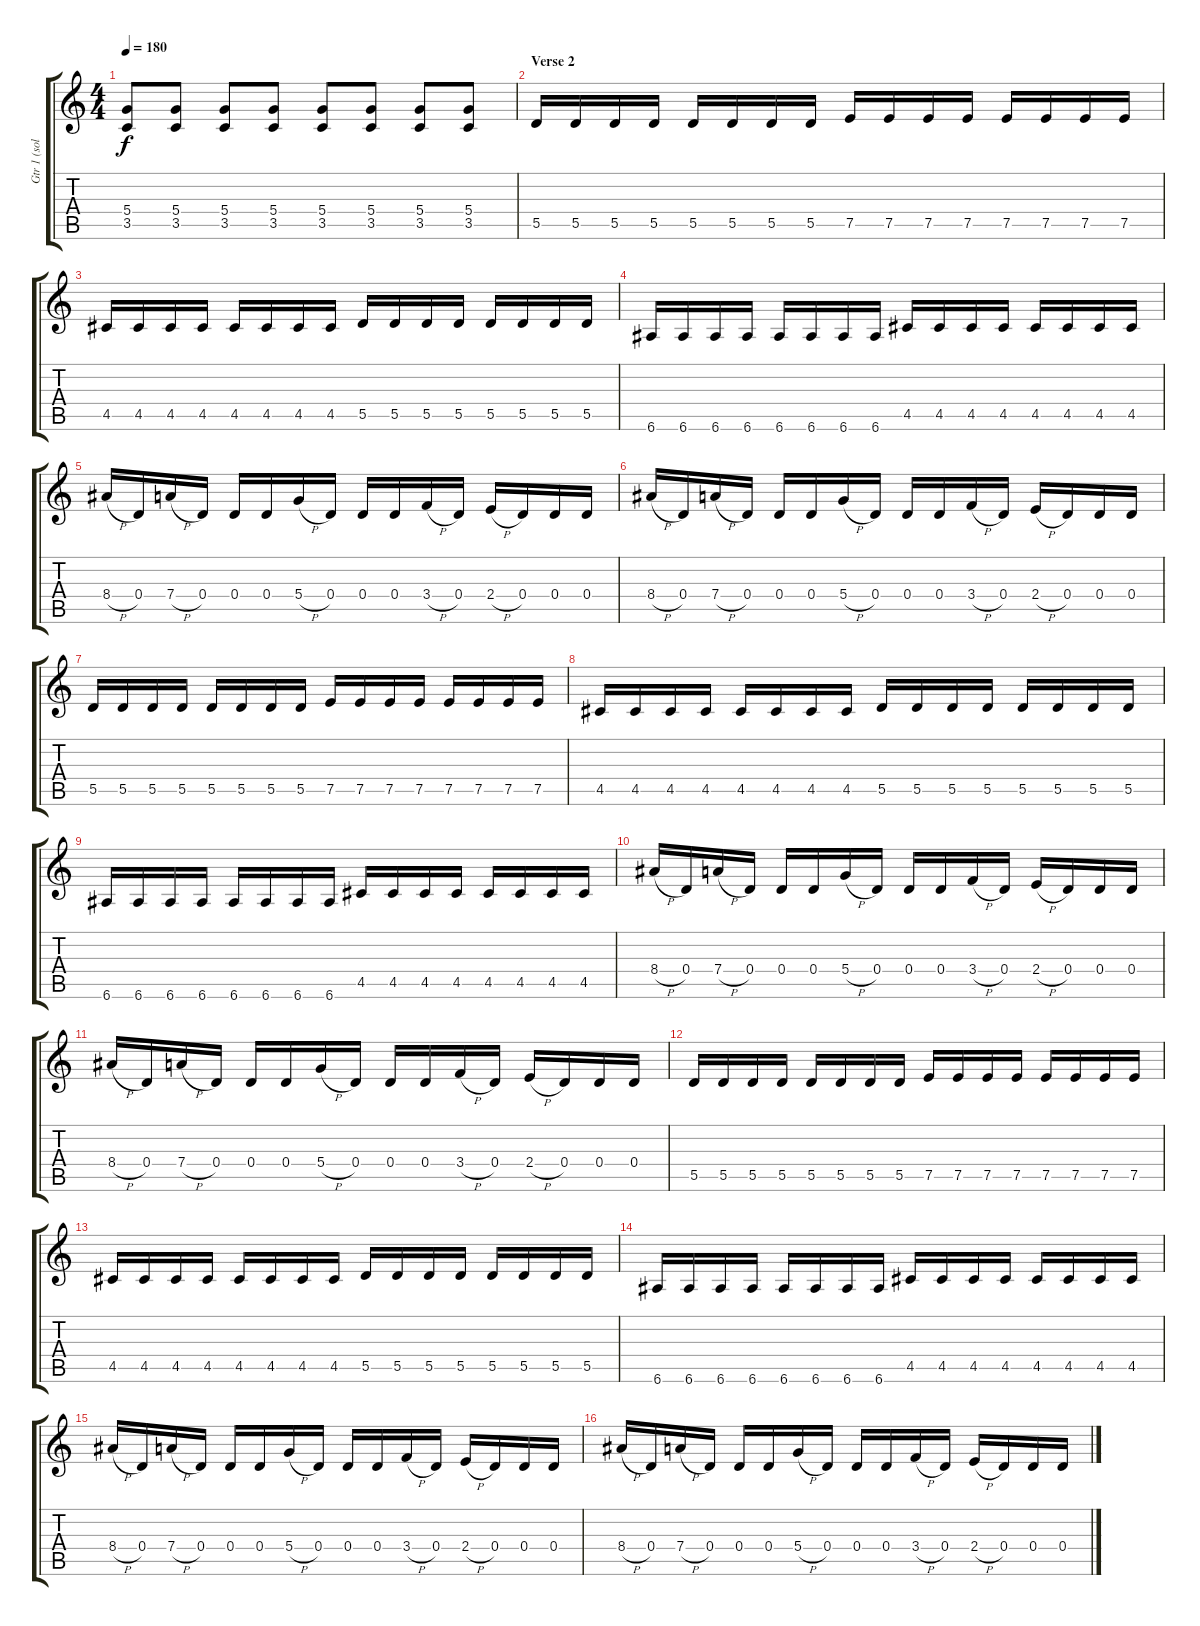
\track ("Gtr 1 (solos)" "Gtr 1 (sol") {instrument overdrivenguitar}
\staff {score tabs}
\tuning (E4 B3 G3 D3 A2 E2) {hide}
\ts (4 4)
\tempo 180
\clef g2
\ks c
(5.4 3.5).8{dy f} (5.4 3.5).8 (5.4 3.5).8 (5.4 3.5).8 (5.4 3.5).8 (5.4 3.5).8 (5.4 3.5).8 (5.4 3.5).8 |
\section ("" "Verse 2")
5.5.16 5.5.16 5.5.16 5.5.16 5.5.16 5.5.16 5.5.16 5.5.16 7.5.16 7.5.16 7.5.16 7.5.16 7.5.16 7.5.16 7.5.16 7.5.16 |
4.5.16 4.5.16 4.5.16 4.5.16 4.5.16 4.5.16 4.5.16 4.5.16 5.5.16 5.5.16 5.5.16 5.5.16 5.5.16 5.5.16 5.5.16 5.5.16 |
6.6.16 6.6.16 6.6.16 6.6.16 6.6.16 6.6.16 6.6.16 6.6.16 4.5.16 4.5.16 4.5.16 4.5.16 4.5.16 4.5.16 4.5.16 4.5.16 |
8.4{h}.16 0.4.16 7.4{h}.16 0.4.16 0.4.16 0.4.16 5.4{h}.16 0.4.16 0.4.16 0.4.16 3.4{h}.16 0.4.16 2.4{h}.16 0.4.16 0.4.16 0.4.16 |
8.4{h}.16 0.4.16 7.4{h}.16 0.4.16 0.4.16 0.4.16 5.4{h}.16 0.4.16 0.4.16 0.4.16 3.4{h}.16 0.4.16 2.4{h}.16 0.4.16 0.4.16 0.4.16 |
5.5.16 5.5.16 5.5.16 5.5.16 5.5.16 5.5.16 5.5.16 5.5.16 7.5.16 7.5.16 7.5.16 7.5.16 7.5.16 7.5.16 7.5.16 7.5.16 |
4.5.16 4.5.16 4.5.16 4.5.16 4.5.16 4.5.16 4.5.16 4.5.16 5.5.16 5.5.16 5.5.16 5.5.16 5.5.16 5.5.16 5.5.16 5.5.16 |
6.6.16 6.6.16 6.6.16 6.6.16 6.6.16 6.6.16 6.6.16 6.6.16 4.5.16 4.5.16 4.5.16 4.5.16 4.5.16 4.5.16 4.5.16 4.5.16 |
8.4{h}.16 0.4.16 7.4{h}.16 0.4.16 0.4.16 0.4.16 5.4{h}.16 0.4.16 0.4.16 0.4.16 3.4{h}.16 0.4.16 2.4{h}.16 0.4.16 0.4.16 0.4.16 |
8.4{h}.16 0.4.16 7.4{h}.16 0.4.16 0.4.16 0.4.16 5.4{h}.16 0.4.16 0.4.16 0.4.16 3.4{h}.16 0.4.16 2.4{h}.16 0.4.16 0.4.16 0.4.16 |
5.5.16 5.5.16 5.5.16 5.5.16 5.5.16 5.5.16 5.5.16 5.5.16 7.5.16 7.5.16 7.5.16 7.5.16 7.5.16 7.5.16 7.5.16 7.5.16 |
4.5.16 4.5.16 4.5.16 4.5.16 4.5.16 4.5.16 4.5.16 4.5.16 5.5.16 5.5.16 5.5.16 5.5.16 5.5.16 5.5.16 5.5.16 5.5.16 |
6.6.16 6.6.16 6.6.16 6.6.16 6.6.16 6.6.16 6.6.16 6.6.16 4.5.16 4.5.16 4.5.16 4.5.16 4.5.16 4.5.16 4.5.16 4.5.16 |
8.4{h}.16 0.4.16 7.4{h}.16 0.4.16 0.4.16 0.4.16 5.4{h}.16 0.4.16 0.4.16 0.4.16 3.4{h}.16 0.4.16 2.4{h}.16 0.4.16 0.4.16 0.4.16 |
8.4{h}.16 0.4.16 7.4{h}.16 0.4.16 0.4.16 0.4.16 5.4{h}.16 0.4.16 0.4.16 0.4.16 3.4{h}.16 0.4.16 2.4{h}.16 0.4.16 0.4.16 0.4.16
